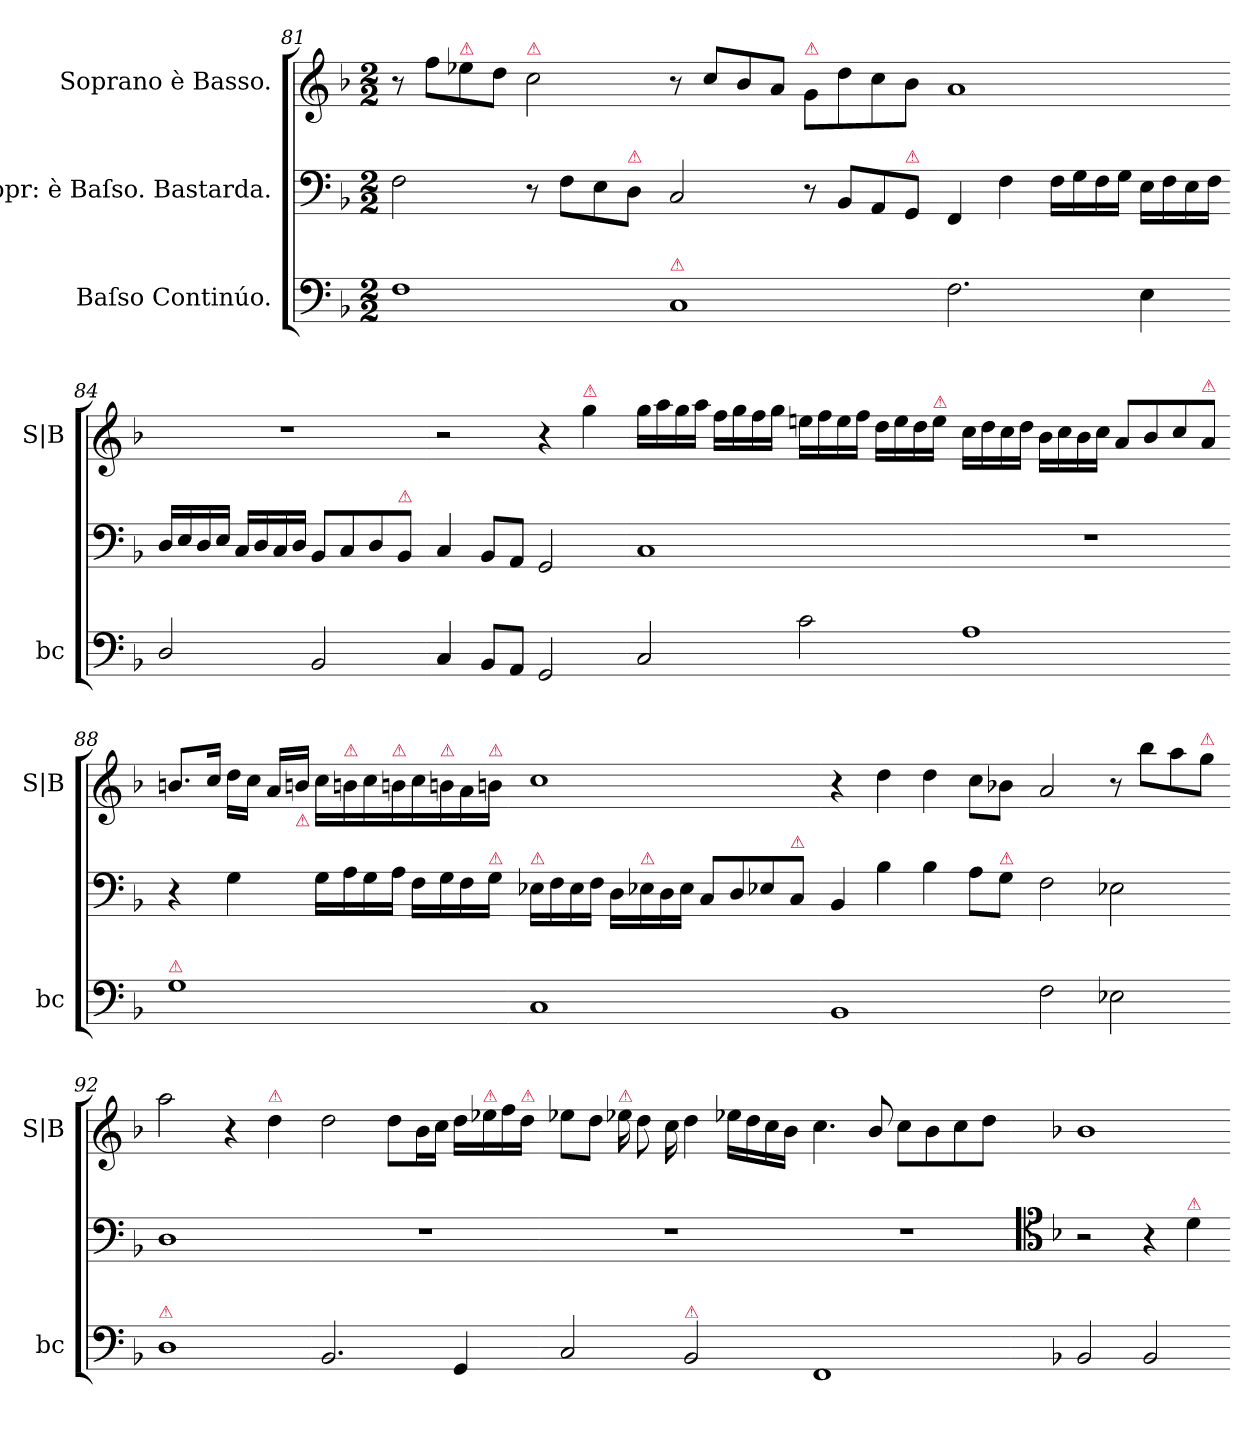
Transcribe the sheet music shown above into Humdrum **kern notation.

**kern	**kern	**kern
*part3	*part2	*part1
*staff3	*staff2	*staff1
*I"Baſso Continúo.	*I"Sopr: è Baſso. Bastarda.	*I"Soprano è Basso.
*I'bc	*	*I'S|B
*clefF4	*clefF4	*clefG2
*k[b-]	*k[b-]	*k[b-]
*M2/2	*M2/2	*M2/2
=81	=81	=81
1F	2F\	8r
.	.	8ff\L
!	!	!LO:TX:a:color=crimson:t=⚠
.	.	8ee-X\
.	.	8dd\J
!	!	!LO:TX:a:color=crimson:t=⚠
.	8r	2cc\
.	8F\L	.
.	8E\	.
!	!LO:TX:a:color=crimson:t=⚠	!
.	8D\J	.
=82-	=82-	=82-
!LO:TX:a:color=crimson:t=⚠	!	!
1C	2C/	8r
.	.	8cc/L
.	.	8b-/
.	.	8a/J
!	!	!LO:TX:a:color=crimson:t=⚠
.	8r	8g/L
.	8BB-/L	8dd\
.	8AA/	8cc\
!	!LO:TX:a:color=crimson:t=⚠	!
.	8GG/J	8b-\J
=83-	=83-	=83-
2.F\	4FF/	1a
.	4F\	.
.	16F\LL	.
.	16G\	.
.	16F\	.
.	16G\JJ	.
4E\	16E\LL	.
.	16F\	.
.	16E\	.
.	16F\JJ	.
=84-	=84-	=84-
2D/	16D/LL	1r
.	16E/	.
.	16D/	.
.	16E/JJ	.
.	16C/LL	.
.	16D/	.
.	16C/	.
.	16D/JJ	.
2BB-/	8BB-/L	.
.	8C/	.
.	8D/	.
!	!LO:TX:a:color=crimson:t=⚠	!
.	8BB-/J	.
=85-	=85-	=85-
4C/	4C/	2r
8BB-/L	8BB-/L	.
8AA/J	8AA/J	.
2GG/	2GG/	4r
!	!	!LO:TX:a:color=crimson:t=⚠
.	.	4gg\
=86-	=86-	=86-
2C/	1C	16gg\LL
.	.	16aa\
.	.	16gg\
.	.	16aa\JJ
.	.	16ff\LL
.	.	16gg\
.	.	16ff\
.	.	16gg\JJ
2c\	.	16een\LL
.	.	16ff\
.	.	16ee\
.	.	16ff\JJ
.	.	16dd\LL
.	.	16ee\
.	.	16dd\
!	!	!LO:TX:a:color=crimson:t=⚠
.	.	16ee\JJ
=87-	=87-	=87-
1A	1r	16cc\LL
.	.	16dd\
.	.	16cc\
.	.	16dd\JJ
.	.	16b-\LL
.	.	16cc\
.	.	16b-\
.	.	16cc\JJ
.	.	8a/L
.	.	8b-/
.	.	8cc/
!	!	!LO:TX:a:color=crimson:t=⚠
.	.	8a/J
=88-	=88-	=88-
!LO:TX:a:color=crimson:t=⚠	!	!
1G	4r	8.bn/L
.	.	16cc/Jk
.	4G\	16dd\LL
.	.	16cc\JJ
.	.	16a/LL
!	!	!LO:TX:b:color=crimson:t=⚠
.	.	16bn/JJ
.	16G\LL	16cc\LL
!	!	!LO:TX:a:color=crimson:t=⚠
.	16A\	16bn\
.	16G\	16cc\
!	!	!LO:TX:a:color=crimson:t=⚠
.	16A\JJ	16bn\
.	16F\LL	16cc\
!	!	!LO:TX:a:color=crimson:t=⚠
.	16G\	16bn\
.	16F\	16a\
!	!	!LO:TX:a:color=crimson:t=⚠
!	!LO:TX:a:color=crimson:t=⚠	!
.	16G\JJ	16bn\JJ
=89-	=89-	=89-
!	!LO:TX:a:color=crimson:t=⚠	!
1C	16E-X\LL	1cc
.	16F\	.
.	16E-\	.
.	16F\JJ	.
.	16D\LL	.
!	!LO:TX:a:color=crimson:t=⚠	!
.	16E-X\	.
.	16D\	.
.	16E-\JJ	.
.	8C/L	.
.	8D/	.
.	8E-X/	.
!	!LO:TX:a:color=crimson:t=⚠	!
.	8C/J	.
=90-	=90-	=90-
1BB-	4BB-/	4r
.	4B-\	4dd\
.	4B-\	4dd\
.	8A\L	8cc\L
!	!LO:TX:a:color=crimson:t=⚠	!
.	8G\J	8b-X\J
=91-	=91-	=91-
2F\	2F\	2a/
2E-X\	2E-X\	8r
.	.	8bb-\L
.	.	8aa\
!	!	!LO:TX:a:color=crimson:t=⚠
.	.	8gg\J
=92-	=92-	=92-
!LO:TX:a:color=crimson:t=⚠	!	!
1D	1D	2aa\
.	.	4r
!	!	!LO:TX:a:color=crimson:t=⚠
.	.	4dd\
=93-	=93-	=93-
2.BB-/	1r	2dd\
.	.	8dd\L
.	.	16b-\L
.	.	16cc\JJ
4GG/	.	16dd\LL
!	!	!LO:TX:a:color=crimson:t=⚠
.	.	16ee-X\
.	.	16ff\
!	!	!LO:TX:a:color=crimson:t=⚠
.	.	16dd\JJ
=94-	=94-	=94-
2C/	1r	8ee-X\L
.	.	8dd\J
!	!	!LO:TX:a:color=crimson:t=⚠
.	.	16ee-X\
.	.	8dd\
.	.	16cc\
!LO:TX:a:color=crimson:t=⚠	!	!
2BB-/	.	4dd\
.	.	16ee-X\LL
.	.	16dd\
.	.	16cc\
.	.	16b-\JJ
=95-	=95-	=95-
1FF	1r	4.cc\
.	.	8b-/
.	.	8cc\L
.	.	8b-\
.	.	8cc\
.	.	8dd\J
=96-	=96-	=96-
*	*clefC4	*
*	*k[b-]	*
2BB-/	2r	1b-
2BB-/	4r	.
!	!LO:TX:a:color=crimson:t=⚠	!
.	4d\	.
=-	=-	=-
*-	*-	*-
